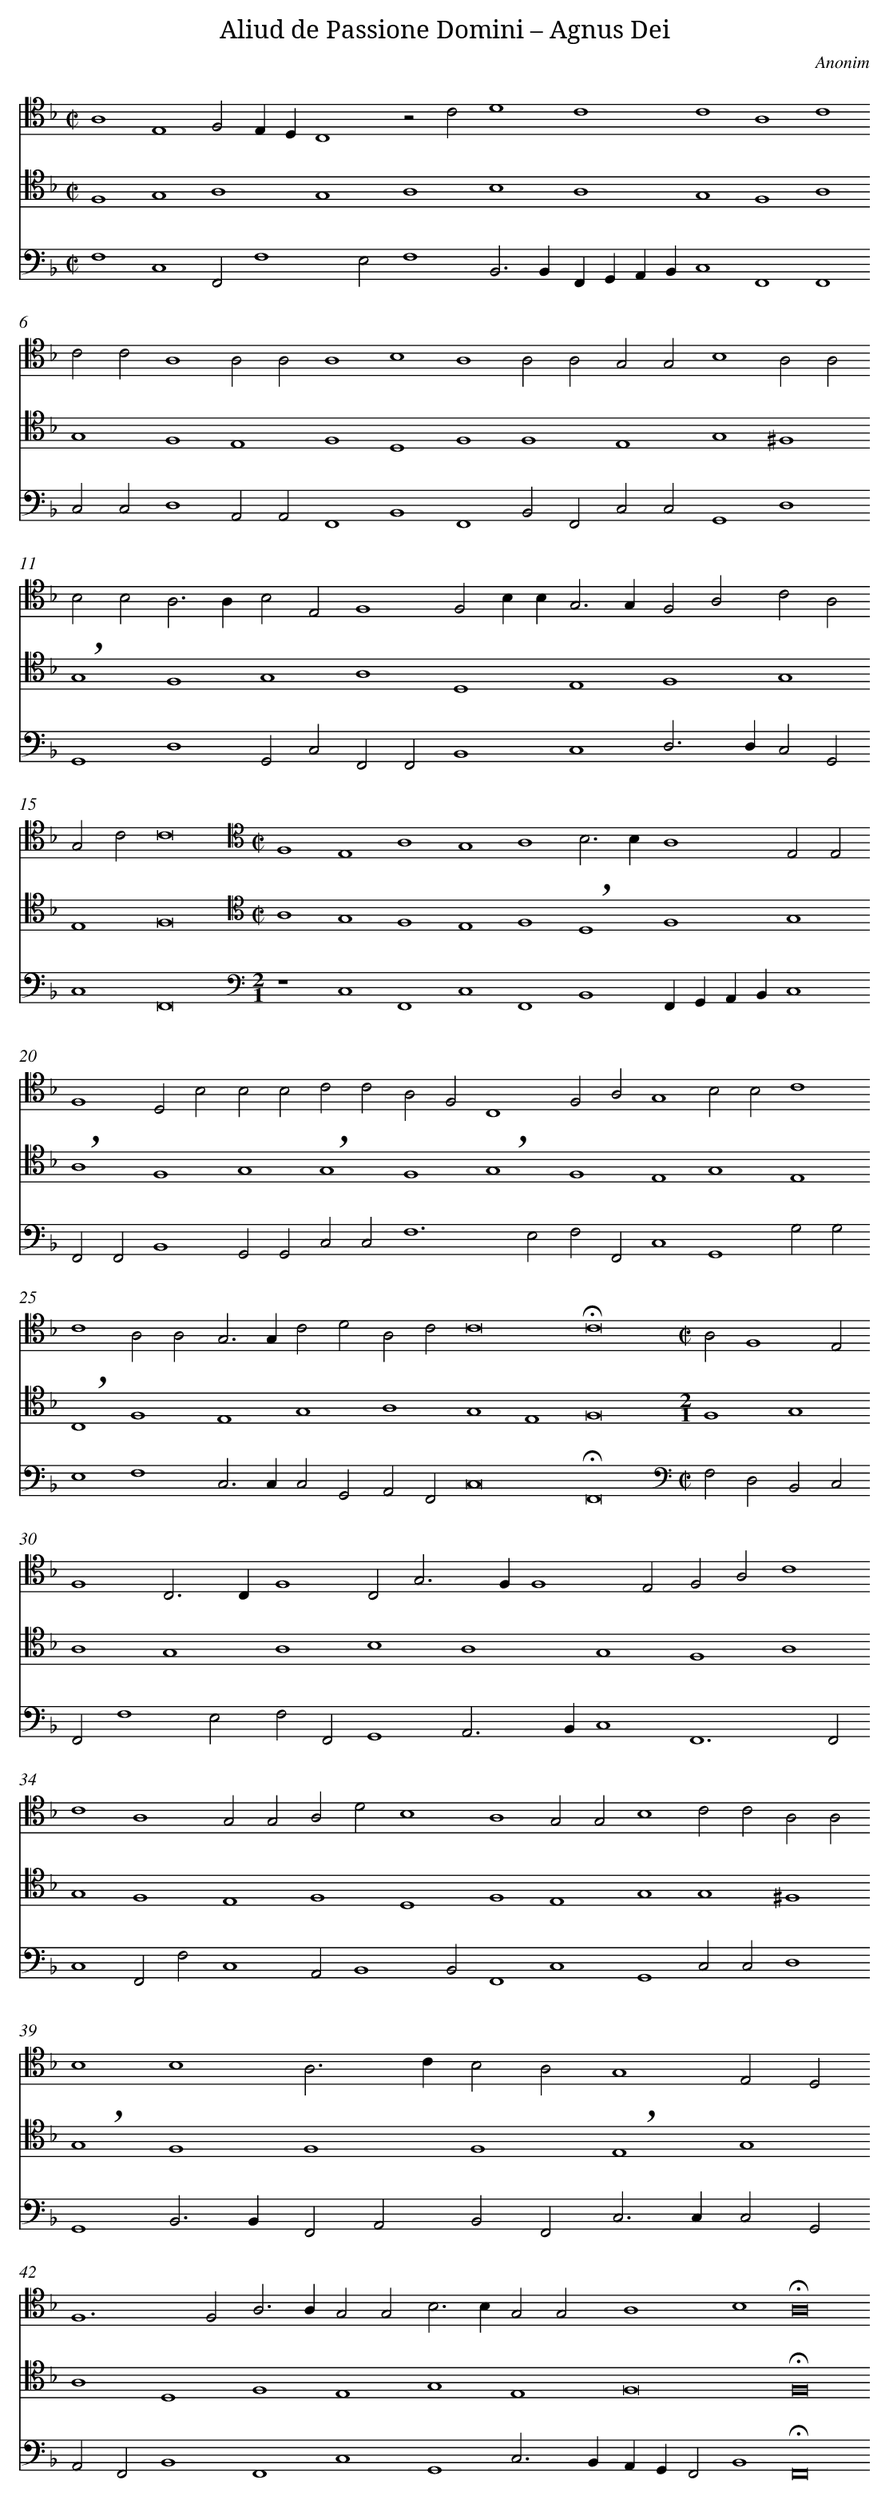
X:1
T: Aliud de Passione Domini – Agnus Dei
C: Anonim
L: 1/4
M: C|
V: 1 clef=tenor
V: 2 clef=tenor
V: 3 clef=bass
K: F
[V:1] A,4E,4 [|]
[V:2] F,4G,4 [|]
[V:3] F,4C,4 [|]
[V:1] F,2E,D,C,4 [|]
[V:2] A,4G,4 [|]
[V:3] F,,2F,4E,2 [|]
[V:1] z2C2D4 [|]
[V:2] A,4B,4 [|]
[V:3] F,4B,,3B,, [|]
[V:1] C4C4 [|]
[V:2] A,4G,4 [|]
[V:3] F,,G,,A,,B,,C,4 [|]
[V:1] A,4C4 [|]
[V:2] F,4A,4 [|]
[V:3] F,,4F,,4 [|]
[V:1] C2C2A,4 [|]
[V:2] G,4F,4 [|]
[V:3] C,2C,2D,4 [|]
[V:1] A,2A,2A,4 [|]
[V:2] E,4F,4 [|]
[V:3] A,,2A,,2F,,4 [|]
[V:1] B,4A,4 [|]
[V:2] D,4F,4 [|]
[V:3] B,,4F,,4 [|]
[V:1] A,2A,2G,2G,2 [|]
[V:2] F,4E,4 [|]
[V:3] B,,2F,,2C,2C,2 [|]
[V:1] B,4A,2A,2 [|]
[V:2] G,4^F,4 [|]
[V:3] G,,4D,4 [|]
[V:1] B,2B,2A,3A, [|]
[V:2] !breath!G,4F,4 [|]
[V:3] G,,4D,4 [|]
[V:1] B,2E,2F,4 [|]
[V:2] G,4A,4 [|]
[V:3] G,,2C,2F,,2F,,2 [|]
[V:1] F,2B,B,2<G,2G, [|]
[V:2] D,4E,4 [|]
[V:3] B,,4C,4 [|]
[V:1] F,2A,2C2A,2 [|]
[V:2] F,4G,4 [|]
[V:3] D,2>D,2C,2G,,2 [|]
[V:1] G,2C2C8 [|]
[V:2] E,4F,8 [|]
[V:3] C,4F,,8 [|]
[V:1]  [K:F] [K:clef=tenor][M:C|]F,4E,4 [|]
[V:2]  [K:F] [K:clef=tenor][M:C|]A,4G,4 [|]
[V:3]  [K:F] [K:clef=bass][M:2/1]z4C,4 [|]
[V:1] A,4G,4 [|]
[V:2] F,4E,4 [|]
[V:3] F,,4C,4 [|]
[V:1] A,4B,3B, [|]
[V:2] F,4!breath!D,4 [|]
[V:3] F,,4B,,4 [|]
[V:1] A,4E,2E,2 [|]
[V:2] F,4G,4 [|]
[V:3] F,,G,,A,,B,,C,4 [|]
[V:1] F,4D,2B,2 [|]
[V:2] !breath!A,4F,4 [|]
[V:3] F,,2F,,2B,,4 [|]
[V:1] B,2B,2C2C2 [|]
[V:2] G,4!breath!G,4 [|]
[V:3] G,,2G,,2C,2C,2 [|]
[V:1] A,2F,2C,4 [|]
[V:2] F,4!breath!G,4 [|]
[V:3] F,6E,2 [|]
[V:1] F,2A,2G,4 [|]
[V:2] F,4E,4 [|]
[V:3] F,2F,,2C,4 [|]
[V:1] B,2B,2C4 [|]
[V:2] G,4E,4 [|]
[V:3] G,,4G,2G,2 [|]
[V:1] C4A,2A,2 [|]
[V:2] !breath!C,4F,4 [|]
[V:3] E,4F,4 [|]
[V:1] G,2>G,2C2D2 [|]
[V:2] E,4G,4 [|]
[V:3] C,2>C,2C,2G,,2 [|]
[V:1] A,2C2C8 [|]
[V:2] A,4G,4 [|]
[V:3] A,,2F,,2C,8 [|]
[V:1] !fermata!C8 [|]
[V:2] E,4F,8 [|]
[V:3] !fermata!F,,8 [|]
[V:1]  [K:F] [M:C|]A,2F,4E,2 [|]
[V:2]  [K:F] [M:2/1]F,4G,4 [|]
[V:3]  [K:F] [K:clef=bass][M:C|]F,2D,2B,,2C,2 [|]
[V:1] F,4C,3C, [|]
[V:2] A,4G,4 [|]
[V:3] F,,2F,4E,2 [|]
[V:1] F,4C,2G,3 [|]
[V:2] A,4B,4 [|]
[V:3] F,2F,,2G,,4 [|]
[V:1] F,F,4E,2 [|]
[V:2] A,4G,4 [|]
[V:3] A,,2>B,,2C,4 [|]
[V:1] F,2A,2C4 [|]
[V:2] F,4A,4 [|]
[V:3] F,,6F,,2 [|]
[V:1] C4A,4 [|]
[V:2] G,4F,4 [|]
[V:3] C,4F,,2F,2 [|]
[V:1] G,2G,2A,2D2 [|]
[V:2] E,4F,4 [|]
[V:3] C,4A,,2B,,4 [|]
[V:1] B,4A,4 [|]
[V:2] D,4F,4 [|]
[V:3] B,,2F,,4 [|]
[V:1] G,2G,2B,4 [|]
[V:2] E,4G,4 [|]
[V:3] C,4G,,4 [|]
[V:1] C2C2A,2A,2 [|]
[V:2] G,4^F,4 [|]
[V:3] C,2C,2D,4 [|]
[V:1] B,4B,4 [|]
[V:2] !breath!G,4F,4 [|]
[V:3] G,,4B,,3B,, [|]
[V:1] A,2>C2B,2A,2 [|]
[V:2] F,4F,4 [|]
[V:3] F,,2A,,2B,,2F,,2 [|]
[V:1] G,4E,2D,2 [|]
[V:2] !breath!E,4G,4 [|]
[V:3] C,2>C,2C,2G,,2 [|]
[V:1] F,6F,2 [|]
[V:2] A,4D,4 [|]
[V:3] A,,2F,,2B,,4 [|]
[V:1] A,2>A,2G,2G,2 [|]
[V:2] F,4E,4 [|]
[V:3] F,,4C,4 [|]
[V:1] B,2>B,2G,2G,2 [|]
[V:2] G,4E,4 [|]
[V:3] G,,4C,3B,, [|]
[V:1] A,4B,4 [|]
[V:2] F,8 [|]
[V:3] A,,G,,F,,2B,,4 [|]
[V:1] !fermata!A,8 [|]
[V:2] !fermata!F,8 [|]
[V:3] !fermata!F,,8 [|]
